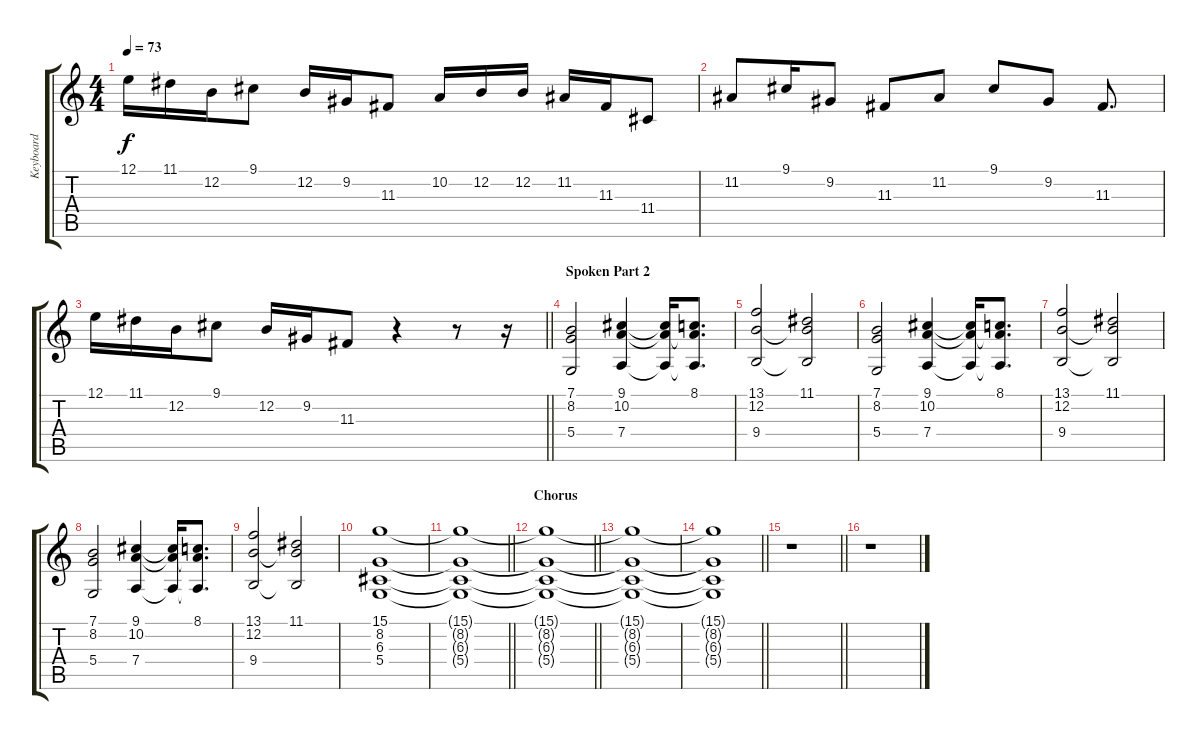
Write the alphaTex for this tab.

\track ("Keyboard" "Keyboard") {instrument acousticgrandpiano}
\staff {score tabs}
\tuning (E4 B3 G3 D3 A2 D2) {hide}
\ts (4 4)
\tempo 73
\clef g2
\ks c
12.1.16{dy f} 11.1.16 12.2.16 9.1.8 12.2.16 9.2.16 11.3.8 10.2.16 12.2.16 12.2.16 11.2.16 11.3.16 11.4.8 |
11.2.8 9.1.16 9.2.8 11.3.8 11.2.8 9.1.8 9.2.8 11.3.8{d} |
\barLineRight lightlight
12.1.16 11.1.16 12.2.16 9.1.8 12.2.16 9.2.16 11.3.8 r.4 r.8 r.16 |
\section ("" "Spoken Part 2")
(7.1 8.2 5.4).2{instrument stringensemble1} (9.1 10.2 7.4).4 (9.1{t} 10.2{t} 7.4{t}).16 (8.1 10.2{t} 7.4{t}).8{d} |
(13.1 12.2 9.4).2 (11.1 12.2{t} 9.4{t}).2 |
(7.1 8.2 5.4).2 (9.1 10.2 7.4).4 (9.1{t} 10.2{t} 7.4{t}).16 (8.1 10.2{t} 7.4{t}).8{d} |
(13.1 12.2 9.4).2 (11.1 12.2{t} 9.4{t}).2 |
(7.1 8.2 5.4).2 (9.1 10.2 7.4).4 (9.1{t} 10.2{t} 7.4{t}).16 (8.1 10.2{t} 7.4{t}).8{d} |
(13.1 12.2 9.4).2 (11.1 12.2{t} 9.4{t}).2 |
(15.1 8.2 6.3 5.4).1 |
\barLineRight lightlight
(15.1{t} 8.2{t} 6.3{t} 5.4{t}).1 |
\section ("" "Chorus")
\barLineRight lightlight
(15.1{t} 8.2{t} 6.3{t} 5.4{t}).1{volume 0} |
(15.1{t} 8.2{t} 6.3{t} 5.4{t}).1 |
\barLineRight lightlight
(15.1{t} 8.2{t} 6.3{t} 5.4{t}).1 |
\barLineRight lightlight
r.1 |
\section ("" "")
r.1
